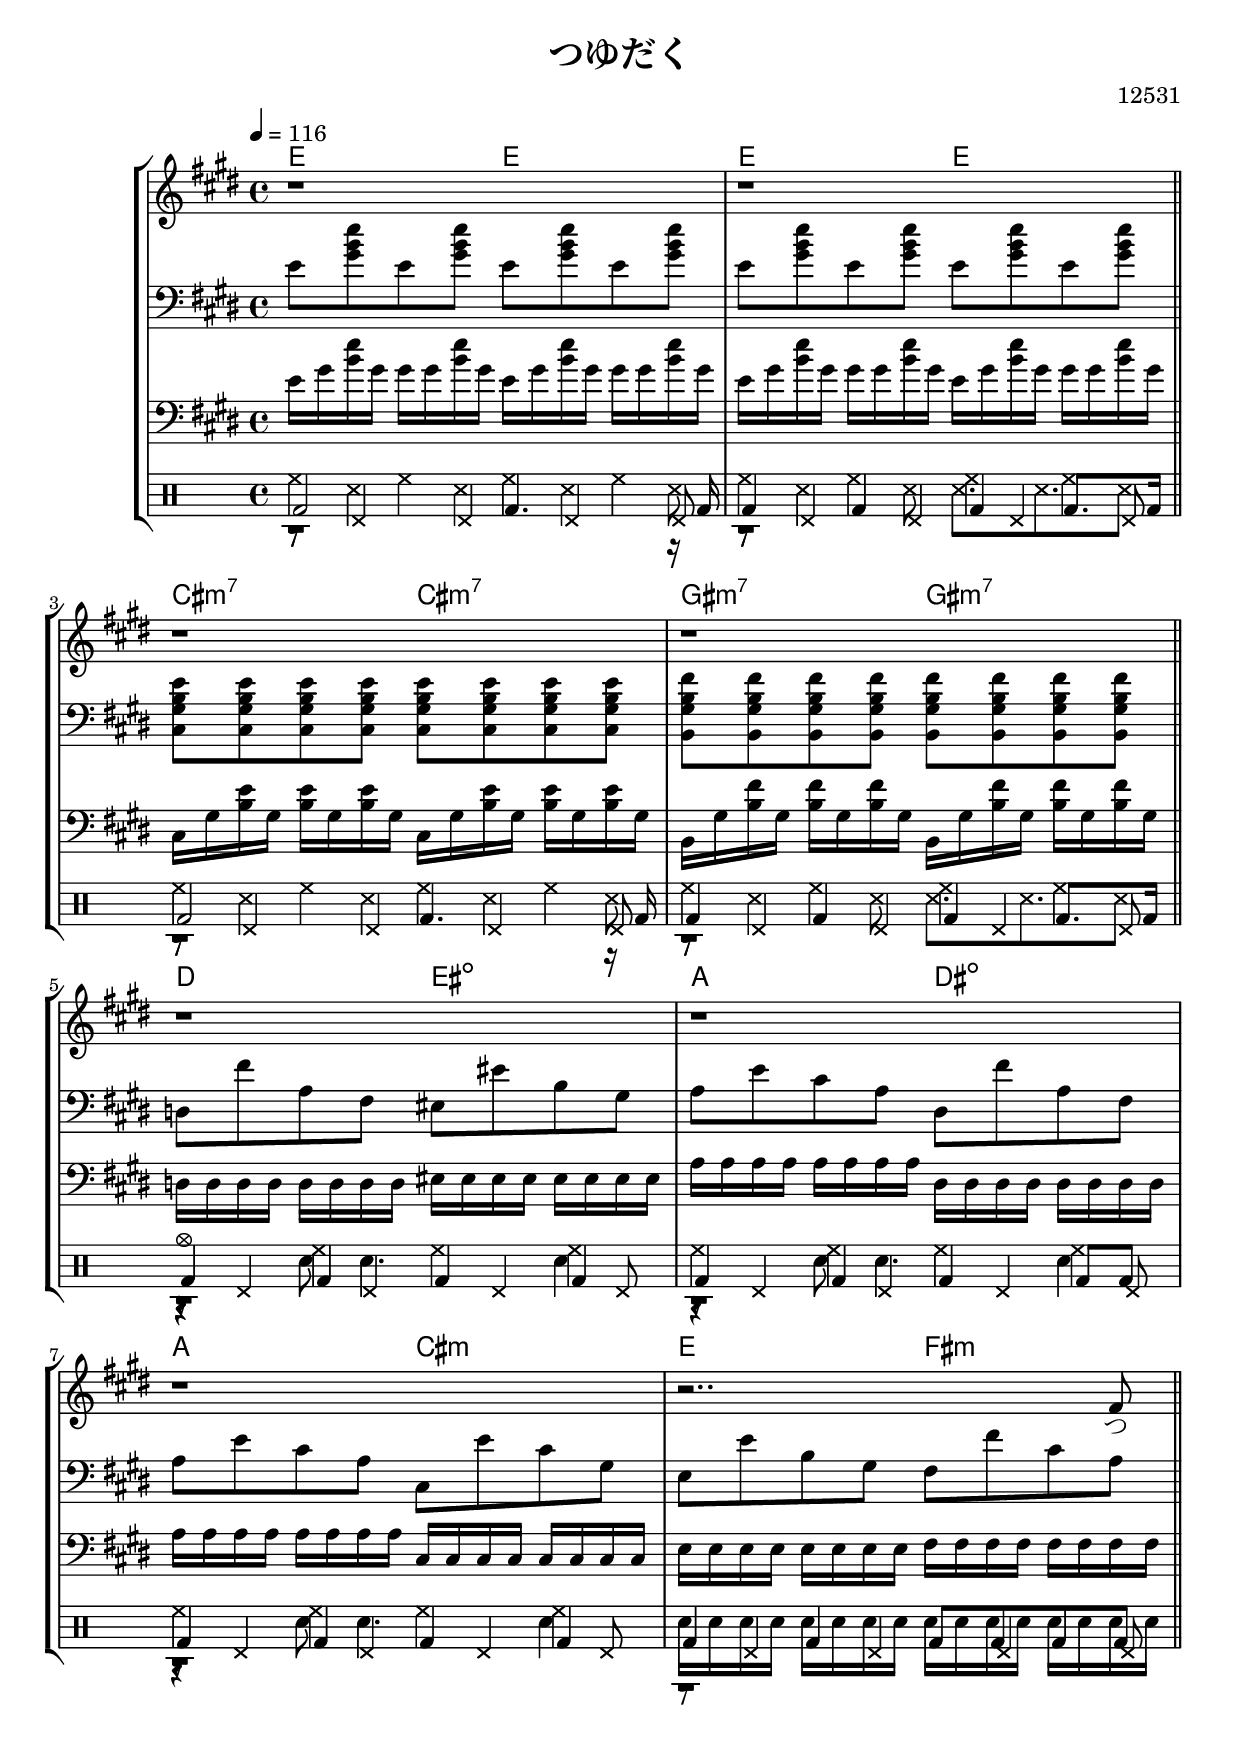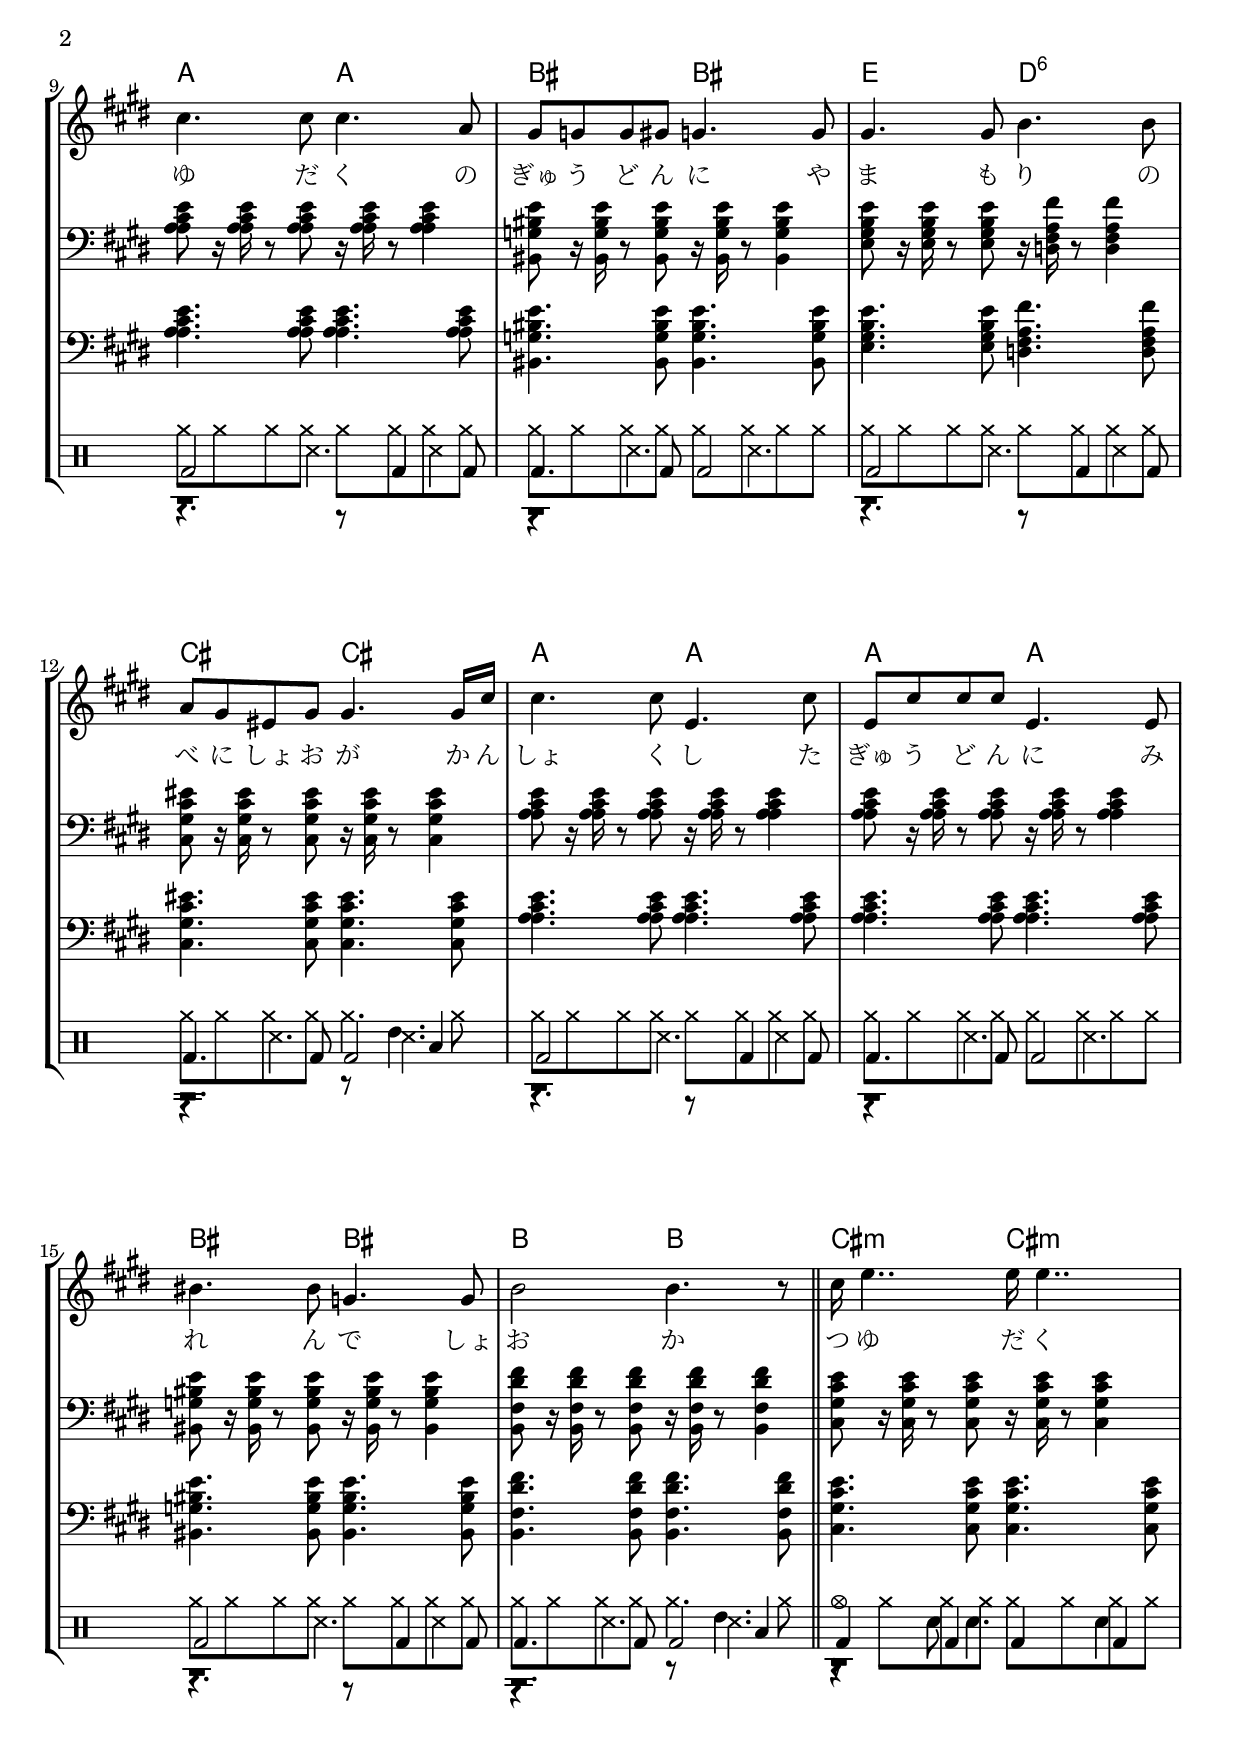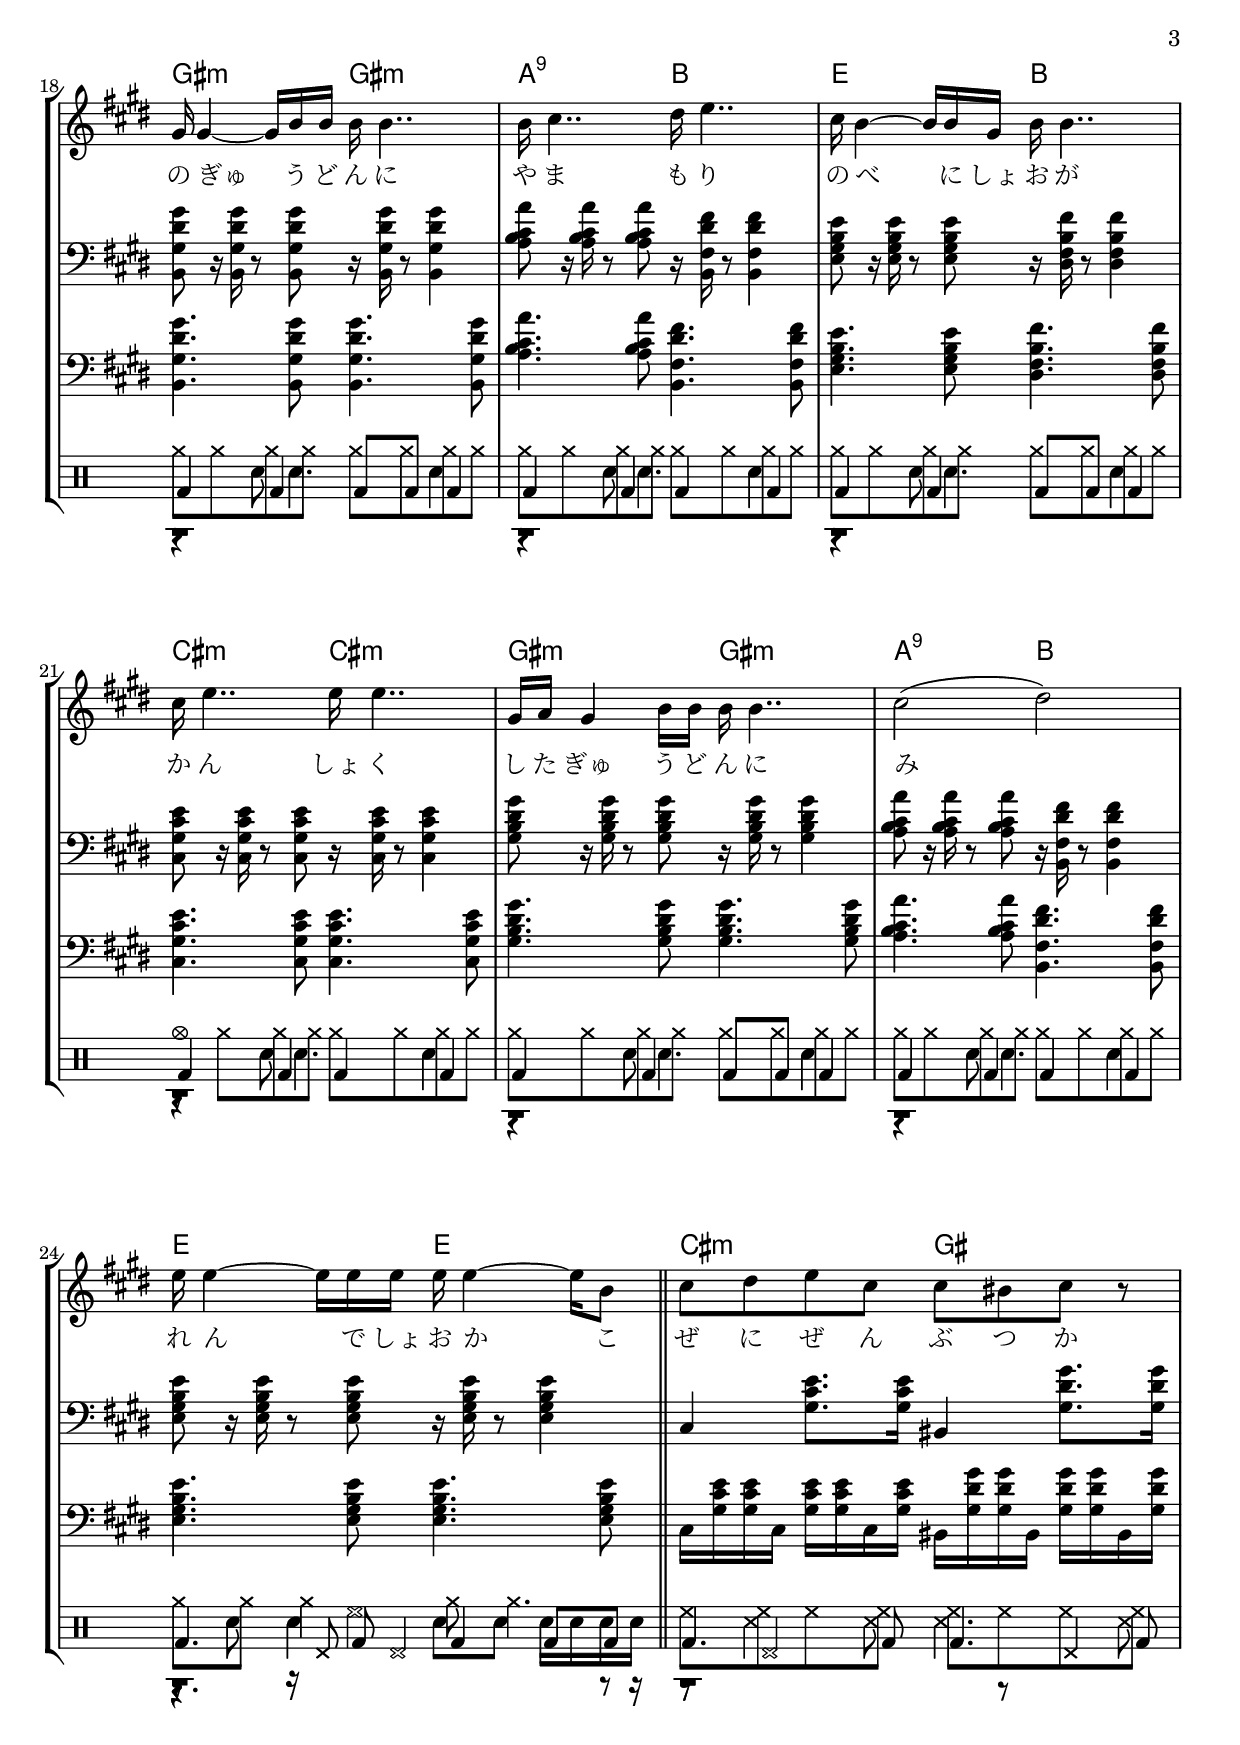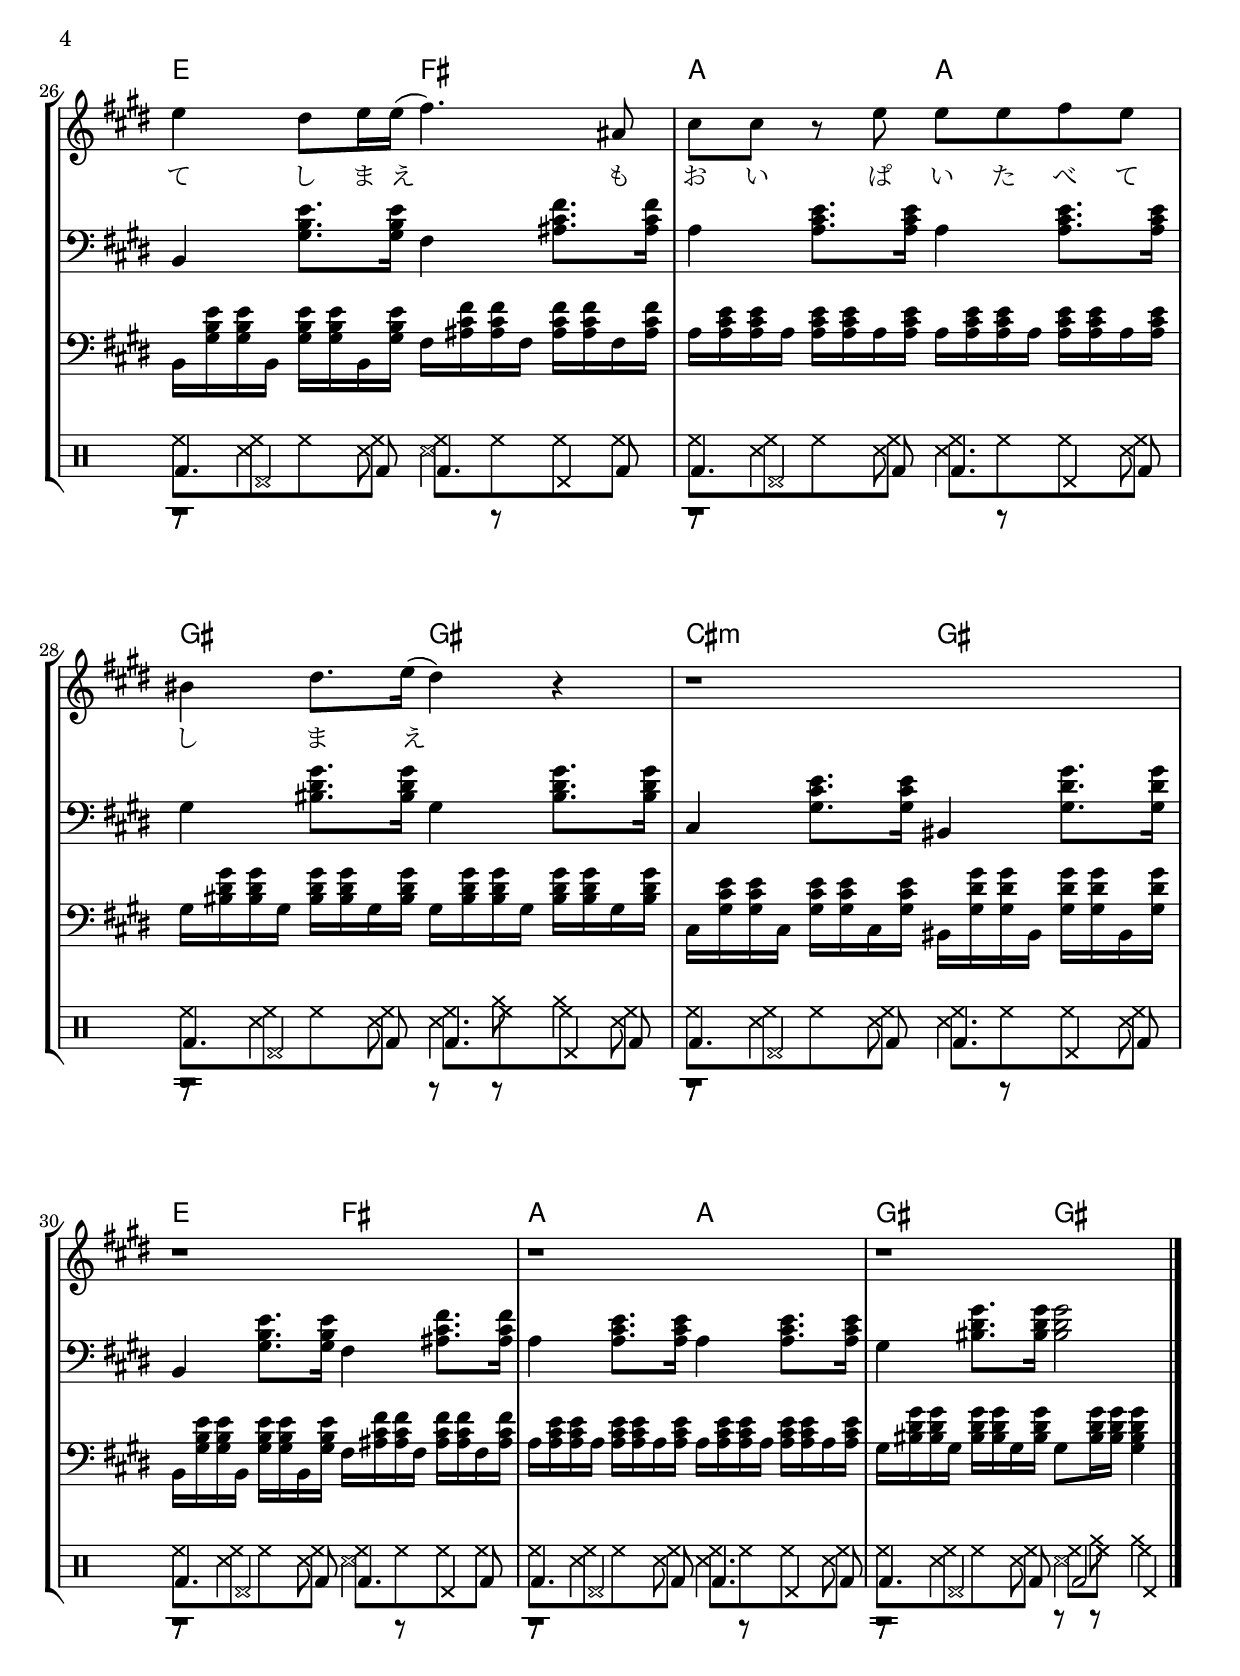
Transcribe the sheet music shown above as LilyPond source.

\version "2.12.1"

\header {
	title = \markup {つゆだく}
	composer = \markup \center-column {12531}
}

harmony = \chordmode {
	e2 e e e 

	cis:min7 cis:min7 gis:min7 gis:min7 

	d eis:dim a dis:dim a cis:m e fis:m 

	a a bis bis e d:6 cis cis a a a a bis bis b b 

	cis:m cis:m gis:m gis:m a:9 b e b cis:m cis:m gis:m gis:m a:9 b e e 

	cis:m gis e fis a a gis gis cis:m gis e fis a a gis gis 
}

melody = {
	\key e \major
	\tempo 4 = 116
	r1 | r1   
	r1 | r1   
	r1 | r1 | r1 | r2.. 
	\set Staff.midiInstrument = #"mmi0.40"
	fis'8 
	cis''4.  cis''8  cis''4.  a'8 
	gis'8  g'8  g'8  gis'8  g'4.  g'8 
	gis'4.  gis'8  b'4.  b'8 
	a'8  gis'8  eis'8  gis'8  gis'4.  gis'16  cis''16 
	cis''4.  cis''8  e'4.  cis''8 
	e'8  cis''8  cis''8  cis''8  e'4.  e'8 
	bis'4.  bis'8  g'4.  g'8 
	b'2  b'4.  	r8 	\set Staff.midiInstrument = #"Trumpet"
	 cis''16  e''4..  e''16  e''4.. 
	gis'16  gis'4~gis'16  b'16  b'16  b'16  b'4.. 
	b'16  cis''4..  dis''16  e''4.. 
	cis''16  b'4~b'16  b'16  gis'16  b'16  b'4.. 
	cis''16  e''4..  e''16  e''4.. 
	gis'16  a'16  gis'4  b'16  b'16  b'16  b'4.. 
	cis''2  (dis''2) 
	e''16  e''4~e''16  e''16  e''16  e''16  e''4~e''16  	\set Staff.midiInstrument = #"mmi0.40"
	b'8 
	cis''8  dis''8  e''8  cis''8  cis''8  bis'8  cis''8  r8 
	e''4  dis''8  e''16  e''16  (fis''4.)  ais'8 
	cis''8  cis''8  r8  e''8  e''8  e''8  fis''8  e''8 
	bis'4  dis''8.  e''16  (dis''4)  	r4 r1 r1 r1 r1 	\bar "|."
}

words = \lyricmode {
	
	
	
	つ  ゆ  だ  く  の  ぎゅ  う  ど  ん  に  や  ま  も  り  の  べ  に  しょ  お  が  か  ん  しょ  く  し  た  ぎゅ  う  ど  ん  に  み  れ  ん  で  しょ  お  か  
	つ  ゆ  だ  く  の  ぎゅ  う  ど  ん  に  や  ま  も  り  の  べ  に  しょ  お  が  か  ん  しょ  く  し  た  ぎゅ  う  ど  ん  に  み  れ  ん  で  しょ  お  か  
	こ  ぜ  に  ぜ  ん  ぶ  つ  か  て  し  ま  え  も  お  い  ぱ  い  た  べ  て  し  ま  え  
}

tempochange = {
	\tempo 4 = 116
	r1 | r1 \bar "||"
	\tempo 4 = 116
	r1 | r1 \bar "||"
	\tempo 4 = 116
	r1 | r1 | r1 | r1 \bar "||"
	\tempo 4 = 116
	r1 | r1 | r1 | r1 | r1 | r1 | r1 | r1 \bar "||"
	\tempo 4 = 116
	r1 | r1 | r1 | r1 | r1 | r1 | r1 | r1 \bar "||"
	\tempo 4 = 116
	r1 | r1 | r1 | r1 | r1 | r1 | r1 | r1 \bar "|."
}

mainacc = {
	\clef bass
	\set Staff.midiInstrument = #"Percussive Organ"
	\key e \major
	\tempo 4 = 116
	e'8 <gis' b' e''> e' <gis' b' e''>
	e'8 <gis' b' e''> e' <gis' b' e''>
	e'8 <gis' b' e''> e' <gis' b' e''>
	e'8 <gis' b' e''> e' <gis' b' e''>
	\bar "||"

	\set Staff.midiInstrument = #"Honky-tonk"
	<cis gis b e'>8 <cis gis b e'>8 <cis gis b e'>8 <cis gis b e'>8
	<cis gis b e'>8 <cis gis b e'>8 <cis gis b e'>8 <cis gis b e'>8
	<b, gis b fis'>8 <b, gis b fis'>8 <b, gis b fis'>8 <b, gis b fis'>8
	<b, gis b fis'>8 <b, gis b fis'>8 <b, gis b fis'>8 <b, gis b fis'>8
	\bar "||"

	\set Staff.midiInstrument = #"Accordion"
	d8 fis' a fis
	eis8 eis' b gis
	a8 e' cis' a
	dis8 fis' a fis
	a8 e' cis' a
	cis8 e' cis' gis
	e8 e' b gis
	fis8 fis' cis' a
	\bar "||"

	\set Staff.midiInstrument = #"Electric Bass (pick)"
	<a a cis' e'>8 r16 <a a cis' e'>16 r8     <a a cis' e'>8
	r16 <a a cis' e'>16 r8     <a a cis' e'>4
	<bis, g bis e'>8 r16 <bis, g bis e'>16 r8     <bis, g bis e'>8
	r16 <bis, g bis e'>16 r8     <bis, g bis e'>4
	<e gis b e'>8 r16 <e gis b e'>16 r8     <e gis b e'>8
	r16 <d fis a fis'>16 r8     <d fis a fis'>4
	<cis gis cis' eis'>8 r16 <cis gis cis' eis'>16 r8     <cis gis cis' eis'>8
	r16 <cis gis cis' eis'>16 r8     <cis gis cis' eis'>4
	<a a cis' e'>8 r16 <a a cis' e'>16 r8     <a a cis' e'>8
	r16 <a a cis' e'>16 r8     <a a cis' e'>4
	<a a cis' e'>8 r16 <a a cis' e'>16 r8     <a a cis' e'>8
	r16 <a a cis' e'>16 r8     <a a cis' e'>4
	<bis, g bis e'>8 r16 <bis, g bis e'>16 r8     <bis, g bis e'>8
	r16 <bis, g bis e'>16 r8     <bis, g bis e'>4
	<b, fis dis' fis'>8 r16 <b, fis dis' fis'>16 r8     <b, fis dis' fis'>8
	r16 <b, fis dis' fis'>16 r8     <b, fis dis' fis'>4
	\bar "||"

	\set Staff.midiInstrument = #"Overdriven Guitar"
	<cis gis cis' e'>8 r16 <cis gis cis' e'>16 r8     <cis gis cis' e'>8
	r16 <cis gis cis' e'>16 r8     <cis gis cis' e'>4
	<b, gis dis' gis'>8 r16 <b, gis dis' gis'>16 r8     <b, gis dis' gis'>8
	r16 <b, gis dis' gis'>16 r8     <b, gis dis' gis'>4
	<a b cis' a'>8 r16 <a b cis' a'>16 r8     <a b cis' a'>8
	r16 <b, fis dis' fis'>16 r8     <b, fis dis' fis'>4
	<e gis b e'>8 r16 <e gis b e'>16 r8     <e gis b e'>8
	r16 <dis fis b fis'>16 r8     <dis fis b fis'>4
	<cis gis cis' e'>8 r16 <cis gis cis' e'>16 r8     <cis gis cis' e'>8
	r16 <cis gis cis' e'>16 r8     <cis gis cis' e'>4
	<gis b dis' gis'>8 r16 <gis b dis' gis'>16 r8     <gis b dis' gis'>8
	r16 <gis b dis' gis'>16 r8     <gis b dis' gis'>4
	<a b cis' a'>8 r16 <a b cis' a'>16 r8     <a b cis' a'>8
	r16 <b, fis dis' fis'>16 r8     <b, fis dis' fis'>4
	<e gis b e'>8 r16 <e gis b e'>16 r8     <e gis b e'>8
	r16 <e gis b e'>16 r8     <e gis b e'>4
	\bar "||"

	\set Staff.midiInstrument = #"Banjo"
	cis4 <gis cis' e'>8. <gis cis' e'>16
	bis,4 <gis dis' gis'>8. <gis dis' gis'>16
	b,4 <gis b e'>8. <gis b e'>16
	fis4 <ais cis' fis'>8. <ais cis' fis'>16
	a4 <a cis' e'>8. <a cis' e'>16
	a4 <a cis' e'>8. <a cis' e'>16
	gis4 <bis dis' gis'>8. <bis dis' gis'>16
	gis4 <bis dis' gis'>8. <bis dis' gis'>16
	cis4 <gis cis' e'>8. <gis cis' e'>16
	bis,4 <gis dis' gis'>8. <gis dis' gis'>16
	b,4 <gis b e'>8. <gis b e'>16
	fis4 <ais cis' fis'>8. <ais cis' fis'>16
	a4 <a cis' e'>8. <a cis' e'>16
	a4 <a cis' e'>8. <a cis' e'>16
	gis4 <bis dis' gis'>8. <bis dis' gis'>16
	<bis dis' gis'>2
	\bar "|."
}

subacc = {
	\clef bass
	\set Staff.midiInstrument = #"Agogo"
	\key e \major
	\tempo 4 = 116
	e'16 gis' <b' e''> gis' gis' gis' <b' e''> gis'
	e'16 gis' <b' e''> gis' gis' gis' <b' e''> gis'
	e'16 gis' <b' e''> gis' gis' gis' <b' e''> gis'
	e'16 gis' <b' e''> gis' gis' gis' <b' e''> gis'
	\bar "||"

	\set Staff.midiInstrument = #"Celesta"
	cis16 gis <b e'> gis <b e'> gis <b e'> gis
	cis16 gis <b e'> gis <b e'> gis <b e'> gis
	b,16 gis <b fis'> gis <b fis'> gis <b fis'> gis
	b,16 gis <b fis'> gis <b fis'> gis <b fis'> gis
	\bar "||"

	\set Staff.midiInstrument = #"Acoustic Guitar (nylon)"
	d16 d16 d16 d16 d16 d16 d16 d16
	eis16 eis16 eis16 eis16 eis16 eis16 eis16 eis16
	a16 a16 a16 a16 a16 a16 a16 a16
	dis16 dis16 dis16 dis16 dis16 dis16 dis16 dis16
	a16 a16 a16 a16 a16 a16 a16 a16
	cis16 cis16 cis16 cis16 cis16 cis16 cis16 cis16
	e16 e16 e16 e16 e16 e16 e16 e16
	fis16 fis16 fis16 fis16 fis16 fis16 fis16 fis16
	\bar "||"

	\set Staff.midiInstrument = #"Pizzicato Strings"
	<a a cis' e'>4. <a a cis' e'>8
	<a a cis' e'>4. <a a cis' e'>8
	<bis, g bis e'>4. <bis, g bis e'>8
	<bis, g bis e'>4. <bis, g bis e'>8
	<e gis b e'>4. <e gis b e'>8
	<d fis a fis'>4. <d fis a fis'>8
	<cis gis cis' eis'>4. <cis gis cis' eis'>8
	<cis gis cis' eis'>4. <cis gis cis' eis'>8
	<a a cis' e'>4. <a a cis' e'>8
	<a a cis' e'>4. <a a cis' e'>8
	<a a cis' e'>4. <a a cis' e'>8
	<a a cis' e'>4. <a a cis' e'>8
	<bis, g bis e'>4. <bis, g bis e'>8
	<bis, g bis e'>4. <bis, g bis e'>8
	<b, fis dis' fis'>4. <b, fis dis' fis'>8
	<b, fis dis' fis'>4. <b, fis dis' fis'>8
	\bar "||"

	\set Staff.midiInstrument = #"Tremolo Strings"
	<cis gis cis' e'>4. <cis gis cis' e'>8
	<cis gis cis' e'>4. <cis gis cis' e'>8
	<b, gis dis' gis'>4. <b, gis dis' gis'>8
	<b, gis dis' gis'>4. <b, gis dis' gis'>8
	<a b cis' a'>4. <a b cis' a'>8
	<b, fis dis' fis'>4. <b, fis dis' fis'>8
	<e gis b e'>4. <e gis b e'>8
	<dis fis b fis'>4. <dis fis b fis'>8
	<cis gis cis' e'>4. <cis gis cis' e'>8
	<cis gis cis' e'>4. <cis gis cis' e'>8
	<gis b dis' gis'>4. <gis b dis' gis'>8
	<gis b dis' gis'>4. <gis b dis' gis'>8
	<a b cis' a'>4. <a b cis' a'>8
	<b, fis dis' fis'>4. <b, fis dis' fis'>8
	<e gis b e'>4. <e gis b e'>8
	<e gis b e'>4. <e gis b e'>8
	\bar "||"

	\set Staff.midiInstrument = #"Alto Sax"
	cis16 <gis cis' e'>16 <gis cis' e'>16 cis16   <gis cis' e'>16 <gis cis' e'>16 cis16 <gis cis' e'>16
	bis,16 <gis dis' gis'>16 <gis dis' gis'>16 bis,16   <gis dis' gis'>16 <gis dis' gis'>16 bis,16 <gis dis' gis'>16
	b,16 <gis b e'>16 <gis b e'>16 b,16   <gis b e'>16 <gis b e'>16 b,16 <gis b e'>16
	fis16 <ais cis' fis'>16 <ais cis' fis'>16 fis16   <ais cis' fis'>16 <ais cis' fis'>16 fis16 <ais cis' fis'>16
	a16 <a cis' e'>16 <a cis' e'>16 a16   <a cis' e'>16 <a cis' e'>16 a16 <a cis' e'>16
	a16 <a cis' e'>16 <a cis' e'>16 a16   <a cis' e'>16 <a cis' e'>16 a16 <a cis' e'>16
	gis16 <bis dis' gis'>16 <bis dis' gis'>16 gis16   <bis dis' gis'>16 <bis dis' gis'>16 gis16 <bis dis' gis'>16
	gis16 <bis dis' gis'>16 <bis dis' gis'>16 gis16   <bis dis' gis'>16 <bis dis' gis'>16 gis16 <bis dis' gis'>16
	cis16 <gis cis' e'>16 <gis cis' e'>16 cis16   <gis cis' e'>16 <gis cis' e'>16 cis16 <gis cis' e'>16
	bis,16 <gis dis' gis'>16 <gis dis' gis'>16 bis,16   <gis dis' gis'>16 <gis dis' gis'>16 bis,16 <gis dis' gis'>16
	b,16 <gis b e'>16 <gis b e'>16 b,16   <gis b e'>16 <gis b e'>16 b,16 <gis b e'>16
	fis16 <ais cis' fis'>16 <ais cis' fis'>16 fis16   <ais cis' fis'>16 <ais cis' fis'>16 fis16 <ais cis' fis'>16
	a16 <a cis' e'>16 <a cis' e'>16 a16   <a cis' e'>16 <a cis' e'>16 a16 <a cis' e'>16
	a16 <a cis' e'>16 <a cis' e'>16 a16   <a cis' e'>16 <a cis' e'>16 a16 <a cis' e'>16
	gis16 <bis dis' gis'>16 <bis dis' gis'>16 gis16   <bis dis' gis'>16 <bis dis' gis'>16 gis16 <bis dis' gis'>16
	gis8 <bis dis' gis'>16 <bis dis' gis'>16 <gis bis dis' gis'>4
	\bar "|."
}

percA = {
	\drummode {
	hh4 hh4 hh4 hh4  |hh4 hh4 hh4 hh4  \bar "||"
	hh4 hh4 hh4 hh4  |hh4 hh4 hh4 hh4  \bar "||"
	r4 hh4 hh4 hh4  |hh4 hh4 hh4 hh4  |hh4 hh4 hh4 hh4  |r1  \bar "||"
	bd2 r8 bd4 bd8  |bd4. bd8 bd2  |bd2 r8 bd4 bd8  |bd4. bd8 bd2  |bd2 r8 bd4 bd8  |bd4. bd8 bd2  |bd2 r8 bd4 bd8  |bd4. bd8 bd2  \bar "||"
	r8 cymr8 cymr8 cymr8 cymr8 cymr8 cymr8 cymr8  |cymr8 cymr8 cymr8 cymr8 cymr8 cymr8 cymr8 cymr8  |cymr8 cymr8 cymr8 cymr8 cymr8 cymr8 cymr8 cymr8  |cymr8 cymr8 cymr8 cymr8 cymr8 cymr8 cymr8 cymr8  |r8 cymr8 cymr8 cymr8 cymr8 cymr8 cymr8 cymr8  |cymr8 cymr8 cymr8 cymr8 cymr8 cymr8 cymr8 cymr8  |cymr8 cymr8 cymr8 cymr8 cymr8 cymr8 cymr8 cymr8  |cymr8 cymr8 cymr4 cymr8 cymr4.  \bar "||"
	hh8 hh8 hh8 hh8 hh8 hh8 hh8 hh8  |hh8 hh8 hh8 hh8 hh8 hh8 hh8 hh8  |hh8 hh8 hh8 hh8 hh8 hh8 hh8 hh8  |hh8 hh8 hh8 hh8 hh8 hh8 hh8 hh8  |hh8 hh8 hh8 hh8 hh8 hh8 hh8 hh8  |hh8 hh8 hh8 hh8 hh8 hh8 hh8 hh8  |hh8 hh8 hh8 hh8 hh8 hh8 hh8 hh8  |hh8 hh8 hh8 hh8 hh8 hh8 hh4  \bar "|."
	}
}

percB = {
	\drummode {
	r8 ss4 ss4 ss4 ss8  |r8 ss4 ss8 ss8. ss8. ss8  \bar "||"
	r8 ss4 ss4 ss4 ss8  |r8 ss4 ss8 ss8. ss8. ss8  \bar "||"
	r4 sn8 sn4. sn4  |r4 sn8 sn4. sn4  |r4 sn8 sn4. sn4  |sn16 sn16 sn16 sn16 sn16 sn16 sn16 sn16 sn16 sn16 sn16 sn16 sn16 sn16 sn16 sn16  \bar "||"
	r4. ss4. ss4  |r4 ss4. ss4.  |r4. ss4. ss4  |r4 ss4. ss4.  |r4. ss4. ss4  |r4 ss4. ss4.  |r4. ss4. ss4  |r4 ss4. ss4.  \bar "||"
	r4 sn8 sn4. sn4  |r4 sn8 sn4. sn4  |r4 sn8 sn4. sn4  |r4 sn8 sn4. sn4  |r4 sn8 sn4. sn4  |r4 sn8 sn4. sn4  |r4 sn8 sn4. sn4  |r8 sn8 sn4 sn8 sn8 sn16 sn16 sn16 sn16  \bar "||"
	bd4. bd8 bd4. bd8  |bd4. bd8 bd4. bd8  |bd4. bd8 bd4. bd8  |bd4. bd8 bd4. bd8  |bd4. bd8 bd4. bd8  |bd4. bd8 bd4. bd8  |bd4. bd8 bd4. bd8  |bd4. bd8 bd2  \bar "|."
	}
}

percC = {
	\drummode {
	r8 hhp4 hhp4 hhp4 hhp8  |r8 hhp4 hhp4 hhp4 hhp8  \bar "||"
	r8 hhp4 hhp4 hhp4 hhp8  |r8 hhp4 hhp4 hhp4 hhp8  \bar "||"
	bd4 bd4 bd4 bd4  |bd4 bd4 bd4 bd8 bd8  |bd4 bd4 bd4 bd4  |bd4 bd4 bd8 bd8 bd8 bd8  \bar "||"
	cymr8 cymr8 cymr8 cymr8 cymr8 cymr8 cymr8 cymr8  |cymr8 cymr8 cymr8 cymr8 cymr8 cymr8 cymr8 cymr8  |cymr8 cymr8 cymr8 cymr8 cymr8 cymr8 cymr8 cymr8  |cymr8 cymr8 cymr8 cymr8 cymr4. cymr8  |cymr8 cymr8 cymr8 cymr8 cymr8 cymr8 cymr8 cymr8  |cymr8 cymr8 cymr8 cymr8 cymr8 cymr8 cymr8 cymr8  |cymr8 cymr8 cymr8 cymr8 cymr8 cymr8 cymr8 cymr8  |cymr8 cymr8 cymr8 cymr8 cymr4. cymr8  \bar "||"
	bd4 bd4 bd4 bd4  |bd4 bd4 bd8 bd8 bd4  |bd4 bd4 bd4 bd4  |bd4 bd4 bd8 bd8 bd4  |bd4 bd4 bd4 bd4  |bd4 bd4 bd8 bd8 bd4  |bd4 bd4 bd4 bd4  |bd4. bd8 bd4 bd8 bd8  \bar "||"
	r8 ss4 ss8 ss4. ss8  |r8 ss4 ss8 ss2  |r8 ss4 ss8 ss4. ss8  |r8 ss4 ss8 ss4. ss8  |r8 ss4 ss8 ss4. ss8  |r8 ss4 ss8 ss2  |r8 ss4 ss8 ss4. ss8  |r8 ss4 ss8 ss2  \bar "|."
	}
}

percD = {
	\drummode {
	bd2 bd4. r16 bd16  |bd4 bd4 bd4 bd8. bd16  \bar "||"
	bd2 bd4. r16 bd16  |bd4 bd4 bd4 bd8. bd16  \bar "||"
	r8 hhp4 hhp4 hhp4 hhp8  |r8 hhp4 hhp4 hhp4 hhp8  |r8 hhp4 hhp4 hhp4 hhp8  |r8 hhp4 hhp4 hhp4 hhp8  \bar "||"
	r1 |r1 |r1 |r2. toml4  |r1 |r1 |r1 |r2. toml4  \bar "||"
	cymc1  |r1 |r1 |r1 |cymc1  |r1 |r1 |r1 \bar "||"
	r8 hhp2 r8 hhp4  |r8 hhp2 r8 hhp4  |r8 hhp2 r8 hhp4  |r8 hhp2 r8 hhp4  |r8 hhp2 r8 hhp4  |r8 hhp2 r8 hhp4  |r8 hhp2 r8 hhp4  |r8 hhp2 r8 hhp4  \bar "|."
	}
}

percE = {
	\drummode {
	r1 | r1 \bar "||"
	r1 | r1 \bar "||"
	cymc1  |r1 |r1 |r1 \bar "||"
	r1 |r1 |r1 |r2 r8 tommh4.  |r1 |r1 |r1 |r2 r8 tommh4.  \bar "||"
	r1 |r1 |r1 |r1 |r1 |r1 |r1 |r4 r16 hhp8 hhp2 r16  \bar "||"
	r1  |r1  |r1  |r2 r8 cymr8 cymr4  |r1  |r1  |r1  |r2 r8 cymr8 cymr4  \bar "|."
	}
}

percF = {
	\drummode {
	r1 | r1 \bar "||"
	r1 | r1 \bar "||"
	r1 | r1 | r1 | r1 \bar "||"
	r1 | r1 | r1 | r1 | r1 | r1 | r1 | r1 \bar "||"
	r1 |r1 |r1 |r1 |r1 |r1 |r1 |r4. hh2 r8  \bar "||"
	r1 | r1 | r1 | r1 | r1 | r1 | r1 | r1 \bar "|."
	}
}

\score {
	<<
		\new StaffGroup <<
			\new ChordNames {\harmony}
			\new Voice = "melody" {\melody}
			\new Lyrics \lyricsto "melody" \words
			\new Staff = "mainacc" {\mainacc}
			\new Staff = "subacc" {\subacc}
			\new DrumStaff <<
				\new DrumVoice {\percA}
				\new DrumVoice {\percB}
				\new DrumVoice {\percC}
				\new DrumVoice {\percD}
				\new DrumVoice {\percE}
				\new DrumVoice {\percF}
			>>
		>>
	>>
	\layout { }
}
